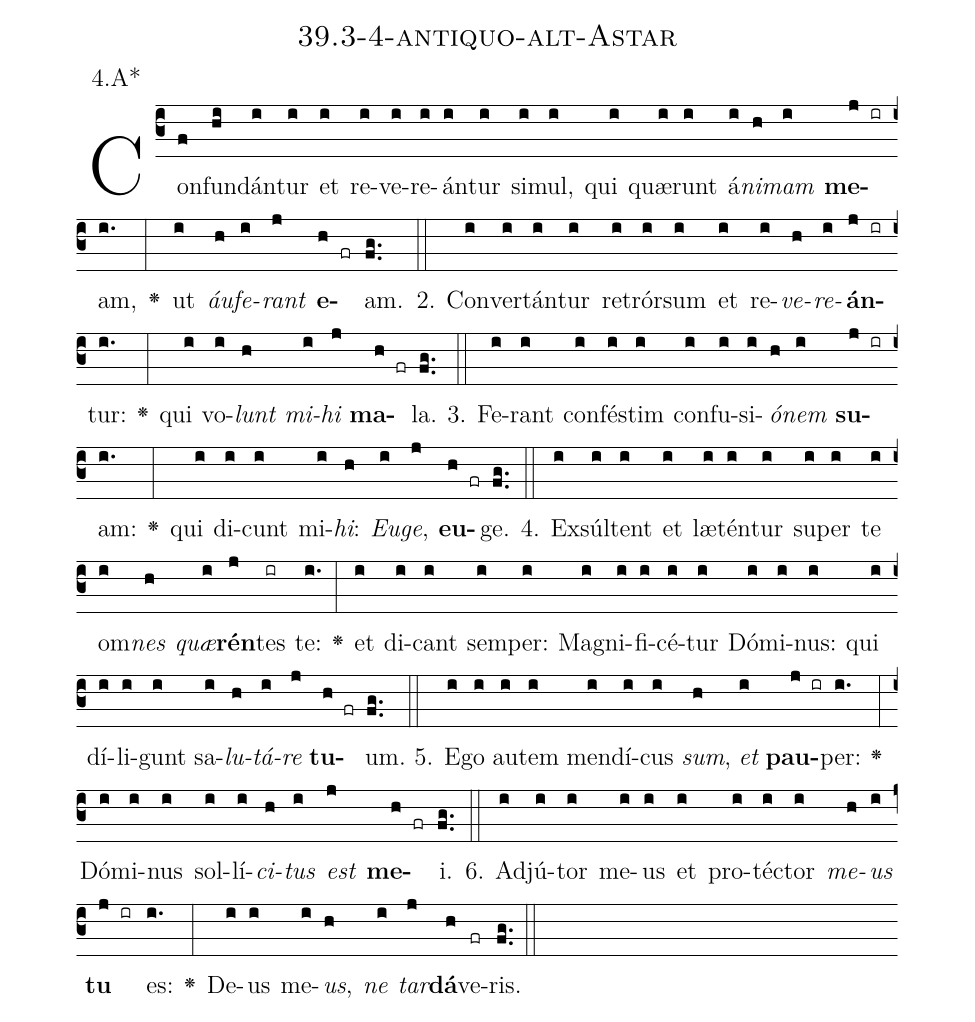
name: 39.3-4-antiquo-alt-Astar;
annotation: 4.A*;
%%
(c3)Con(f)fun(hi)dán(i)tur(i) et(i) re(i)ve(i)re(i)án(i)tur(i) si(i)mul,(i) qui(i) quæ(i)runt(i) á(i)<i>ni</i>(h)<i>mam</i>(i) <b>me</b>(j ir)am,(i.) <v>\greheightstar</v>(:) ut(i) <i>áu</i>(h)<i>fe</i>(i)<i>rant</i>(j) <b>e</b>(h fr)am.(fg..) (::)
2. Con(i)ver(i)tán(i)tur(i) re(i)trór(i)sum(i) et(i) re(i)<i>ve</i>(h)<i>re</i>(i)<b>án</b>(j ir)tur:(i.) <v>\greheightstar</v>(:) qui(i) vo(i)<i>lunt</i>(h) <i>mi</i>(i)<i>hi</i>(j) <b>ma</b>(h fr)la.(fg..) (::)
3. Fe(i)rant(i) con(i)fés(i)tim(i) con(i)fu(i)si(i)<i>ó</i>(h)<i>nem</i>(i) <b>su</b>(j ir)am:(i.) <v>\greheightstar</v>(:) qui(i) di(i)cunt(i) mi(i)<i>hi</i>:(h) <i>Eu</i>(i)<i>ge</i>,(j) <b>eu</b>(h fr)ge.(fg..) (::)
4. Ex(i)súl(i)tent(i) et(i) læ(i)tén(i)tur(i) su(i)per(i) te(i) om(i)<i>nes</i>(h) <i>quæ</i>(i)<b>rén</b>(j)tes(ir) te:(i.) <v>\greheightstar</v>(:) et(i) di(i)cant(i) sem(i)per:(i) Ma(i)gni(i)fi(i)cé(i)tur(i) Dó(i)mi(i)nus:(i) qui(i) dí(i)li(i)gunt(i) sa(i)<i>lu</i>(h)<i>tá</i>(i)<i>re</i>(j) <b>tu</b>(h fr)um.(fg..) (::)
5. E(i)go(i) au(i)tem(i) men(i)dí(i)cus(i) <i>sum</i>,(h) <i>et</i>(i) <b>pau</b>(j ir)per:(i.) <v>\greheightstar</v>(:) Dó(i)mi(i)nus(i) sol(i)lí(i)<i>ci</i>(h)<i>tus</i>(i) <i>est</i>(j) <b>me</b>(h fr)i.(fg..) (::)
6. Ad(i)jú(i)tor(i) me(i)us(i) et(i) pro(i)téc(i)tor(i) <i>me</i>(h)<i>us</i>(i) <b>tu</b>(j ir) es:(i.) <v>\greheightstar</v>(:) De(i)us(i) me(i)<i>us</i>,(h) <i>ne</i>(i) <i>tar</i>(j)<b>dá</b>(h)ve(fr)ris.(fg..) (::)
